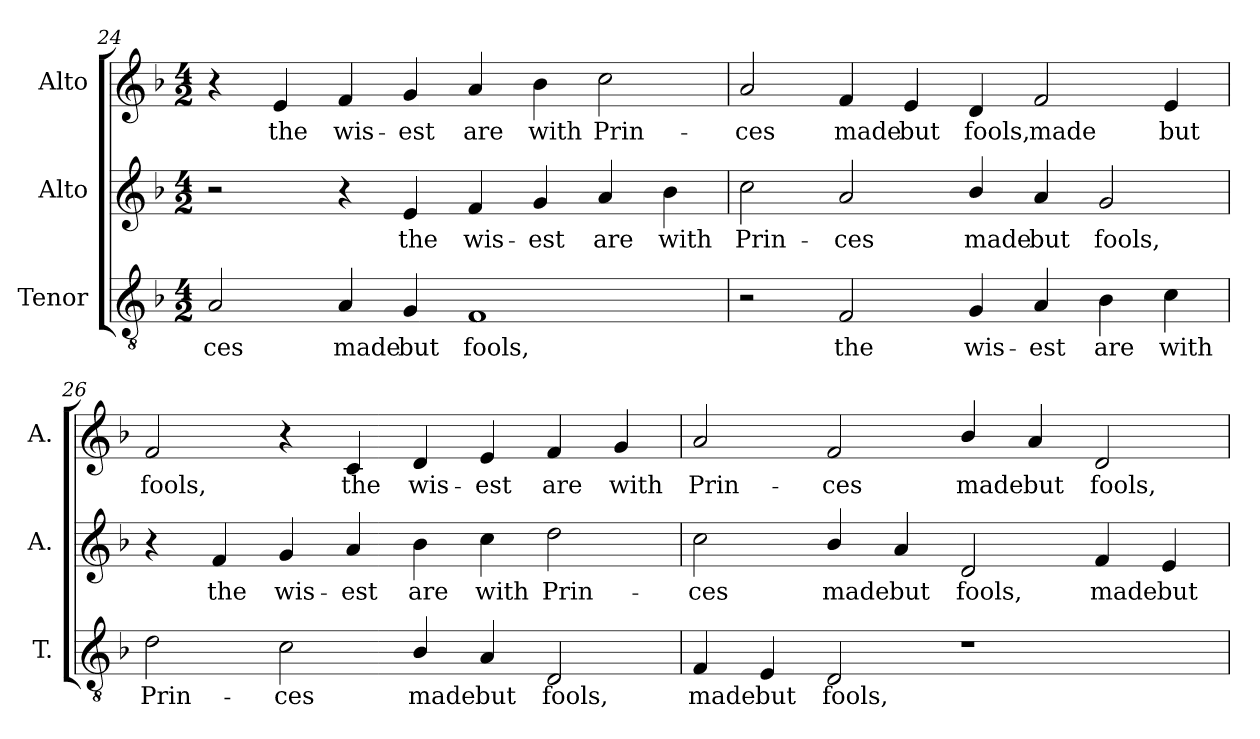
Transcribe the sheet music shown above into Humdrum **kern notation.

**kern	**text	**kern	**text	**kern	**text
*part3	*part3	*part2	*part2	*part1	*part1
*staff3	*staff3	*staff2	*staff2	*staff1	*staff1
*I"Tenor	*	*I"Alto	*	*I"Alto	*
*I'T.	*	*I'A.	*	*I'A.	*
!!LO:LB:g=z
*clefGv2	*	*clefG2	*	*clefG2	*
*ITrd7c12	*	*	*	*	*
*k[b-]	*	*k[b-]	*	*k[b-]	*
*F:	*	*F:	*	*F:	*
*M4/2	*	*M4/2	*	*M4/2	*
=24	=24	=24	=24	=24	=24
!	!LO:LY:b:color=#000000	!	!	!	!
2AAi/	-ces	2r	.	4r	.
!	!	!	!	!	!LO:LY:b:color=#000000
.	.	.	.	4ei/	the
!	!LO:LY:b:color=#000000	!	!	!	!
!	!	!	!	!	!LO:LY:b:color=#000000
4AAi/	made	4r	.	4fi/	wis-
!	!LO:LY:b:color=#000000	!	!	!	!
!	!	!	!LO:LY:b:color=#000000	!	!
!	!	!	!	!	!LO:LY:b:color=#000000
4GGi/	but	4ei/	the	4gi/	-est
!	!LO:LY:b:color=#000000	!	!	!	!
!	!	!	!LO:LY:b:color=#000000	!	!
!	!	!	!	!	!LO:LY:b:color=#000000
1FFi	fools,	4fi/	wis-	4ai/	are
!	!	!	!LO:LY:b:color=#000000	!	!
!	!	!	!	!	!LO:LY:b:color=#000000
.	.	4gi/	-est	4b-i\	with
!	!	!	!LO:LY:b:color=#000000	!	!
!	!	!	!	!	!LO:LY:b:color=#000000
.	.	4ai/	are	2cci\	Prin-
!	!	!	!LO:LY:b:color=#000000	!	!
.	.	4b-i\	with	.	.
=25	=25	=25	=25	=25	=25
!	!	!	!LO:LY:b:color=#000000	!	!
!	!	!	!	!	!LO:LY:b:color=#000000
2r	.	2cci\	Prin-	2ai/	-ces
!	!LO:LY:b:color=#000000	!	!	!	!
!	!	!	!LO:LY:b:color=#000000	!	!
!	!	!	!	!	!LO:LY:b:color=#000000
2FFi/	the	2ai/	-ces	4fi/	made
!	!	!	!	!	!LO:LY:b:color=#000000
.	.	.	.	4ei/	but
!	!LO:LY:b:color=#000000	!	!	!	!
!	!	!	!LO:LY:b:color=#000000	!	!
!	!	!	!	!	!LO:LY:b:color=#000000
4GGi/	wis-	4b-i/	made	4di/	fools,
!	!LO:LY:b:color=#000000	!	!	!	!
!	!	!	!LO:LY:b:color=#000000	!	!
!	!	!	!	!	!LO:LY:b:color=#000000
4AAi/	-est	4ai/	but	2fi/	made
!	!LO:LY:b:color=#000000	!	!	!	!
!	!	!	!LO:LY:b:color=#000000	!	!
4BB-i\	are	2gi/	fools,	.	.
!	!LO:LY:b:color=#000000	!	!	!	!
!	!	!	!	!	!LO:LY:b:color=#000000
4Ci\	with	.	.	4ei/	but
=26	=26	=26	=26	=26	=26
!	!LO:LY:b:color=#000000	!	!	!	!
!	!	!	!	!	!LO:LY:b:color=#000000
2Di\	Prin-	4r	.	2fi/	fools,
!	!	!	!LO:LY:b:color=#000000	!	!
.	.	4fi/	the	.	.
!	!LO:LY:b:color=#000000	!	!	!	!
!	!	!	!LO:LY:b:color=#000000	!	!
2Ci\	-ces	4gi/	wis-	4r	.
!	!	!	!LO:LY:b:color=#000000	!	!
!	!	!	!	!	!LO:LY:b:color=#000000
.	.	4ai/	-est	4ci/	the
!	!LO:LY:b:color=#000000	!	!	!	!
!	!	!	!LO:LY:b:color=#000000	!	!
!	!	!	!	!	!LO:LY:b:color=#000000
4BB-i/	made	4b-i\	are	4di/	wis-
!	!LO:LY:b:color=#000000	!	!	!	!
!	!	!	!LO:LY:b:color=#000000	!	!
!	!	!	!	!	!LO:LY:b:color=#000000
4AAi/	but	4cci\	with	4ei/	-est
!	!LO:LY:b:color=#000000	!	!	!	!
!	!	!	!LO:LY:b:color=#000000	!	!
!	!	!	!	!	!LO:LY:b:color=#000000
2DDi/	fools,	2ddi\	Prin-	4fi/	are
!	!	!	!	!	!LO:LY:b:color=#000000
.	.	.	.	4gi/	with
!!LO:LB:g=z
=27	=27	=27	=27	=27	=27
!	!LO:LY:b:color=#000000	!	!	!	!
!	!	!	!LO:LY:b:color=#000000	!	!
!	!	!	!	!	!LO:LY:b:color=#000000
4FFi/	made	2cci\	-ces	2ai/	Prin-
!	!LO:LY:b:color=#000000	!	!	!	!
4EEi/	but	.	.	.	.
!	!LO:LY:b:color=#000000	!	!	!	!
!	!	!	!LO:LY:b:color=#000000	!	!
!	!	!	!	!	!LO:LY:b:color=#000000
2DDi/	fools,	4b-i/	made	2fi/	-ces
!	!	!	!LO:LY:b:color=#000000	!	!
.	.	4ai/	but	.	.
!	!	!	!LO:LY:b:color=#000000	!	!
!	!	!	!	!	!LO:LY:b:color=#000000
1r	.	2di/	fools,	4b-i/	made
!	!	!	!	!	!LO:LY:b:color=#000000
.	.	.	.	4ai/	but
!	!	!	!LO:LY:b:color=#000000	!	!
!	!	!	!	!	!LO:LY:b:color=#000000
.	.	4fi/	made	2di/	fools,
!	!	!	!LO:LY:b:color=#000000	!	!
.	.	4ei/	but	.	.
=	=	=	=	=	=
*-	*-	*-	*-	*-	*-
